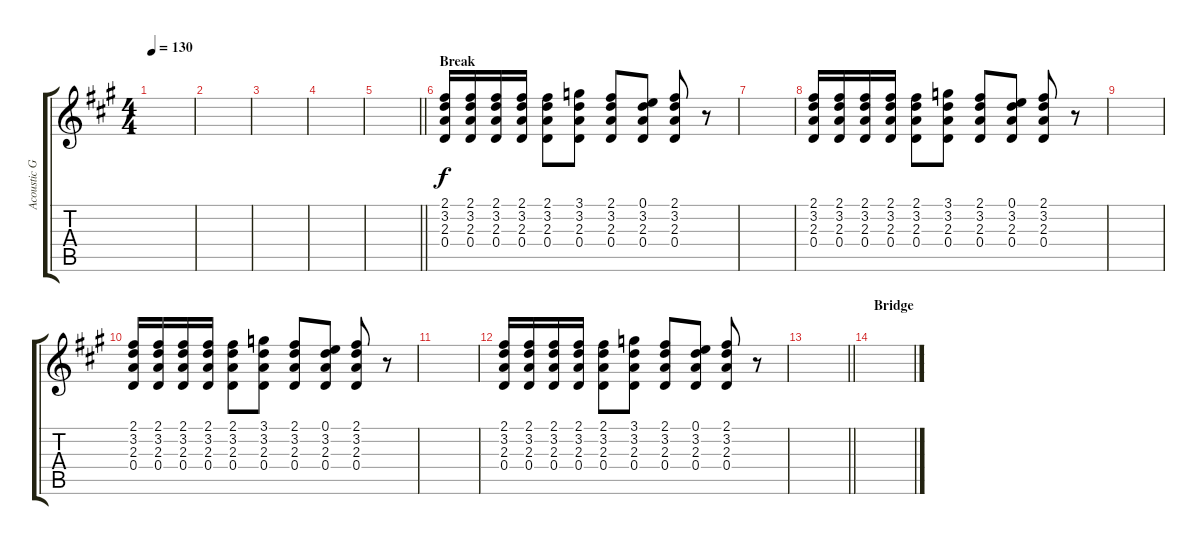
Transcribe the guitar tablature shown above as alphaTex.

\track ("Acoustic Guitar" "Acoustic G") {instrument acousticguitarsteel}
\staff {score tabs}
\tuning (E4 B3 G3 D3 A2 E2) {hide}
\ts (4 4)
\tempo 130
\clef g2
\ks a
|
|
|
|
\barLineRight lightlight
|
\section ("" "Break")
(2.1 3.2 2.3 0.4).16 (2.1 3.2 2.3 0.4).16 (2.1 3.2 2.3 0.4).16 (2.1 3.2 2.3 0.4).16 (2.1 3.2 2.3 0.4).8 (3.1 3.2 2.3 0.4).8 (2.1 3.2 2.3 0.4).8 (0.1 3.2 2.3 0.4).8 (2.1 3.2 2.3 0.4).8 r.8 |
|
(2.1 3.2 2.3 0.4).16 (2.1 3.2 2.3 0.4).16 (2.1 3.2 2.3 0.4).16 (2.1 3.2 2.3 0.4).16 (2.1 3.2 2.3 0.4).8 (3.1 3.2 2.3 0.4).8 (2.1 3.2 2.3 0.4).8 (0.1 3.2 2.3 0.4).8 (2.1 3.2 2.3 0.4).8 r.8 |
|
(2.1 3.2 2.3 0.4).16 (2.1 3.2 2.3 0.4).16 (2.1 3.2 2.3 0.4).16 (2.1 3.2 2.3 0.4).16 (2.1 3.2 2.3 0.4).8 (3.1 3.2 2.3 0.4).8 (2.1 3.2 2.3 0.4).8 (0.1 3.2 2.3 0.4).8 (2.1 3.2 2.3 0.4).8 r.8 |
|
(2.1 3.2 2.3 0.4).16 (2.1 3.2 2.3 0.4).16 (2.1 3.2 2.3 0.4).16 (2.1 3.2 2.3 0.4).16 (2.1 3.2 2.3 0.4).8 (3.1 3.2 2.3 0.4).8 (2.1 3.2 2.3 0.4).8 (0.1 3.2 2.3 0.4).8 (2.1 3.2 2.3 0.4).8 r.8 |
\barLineRight lightlight
|
\section ("" "Bridge")
